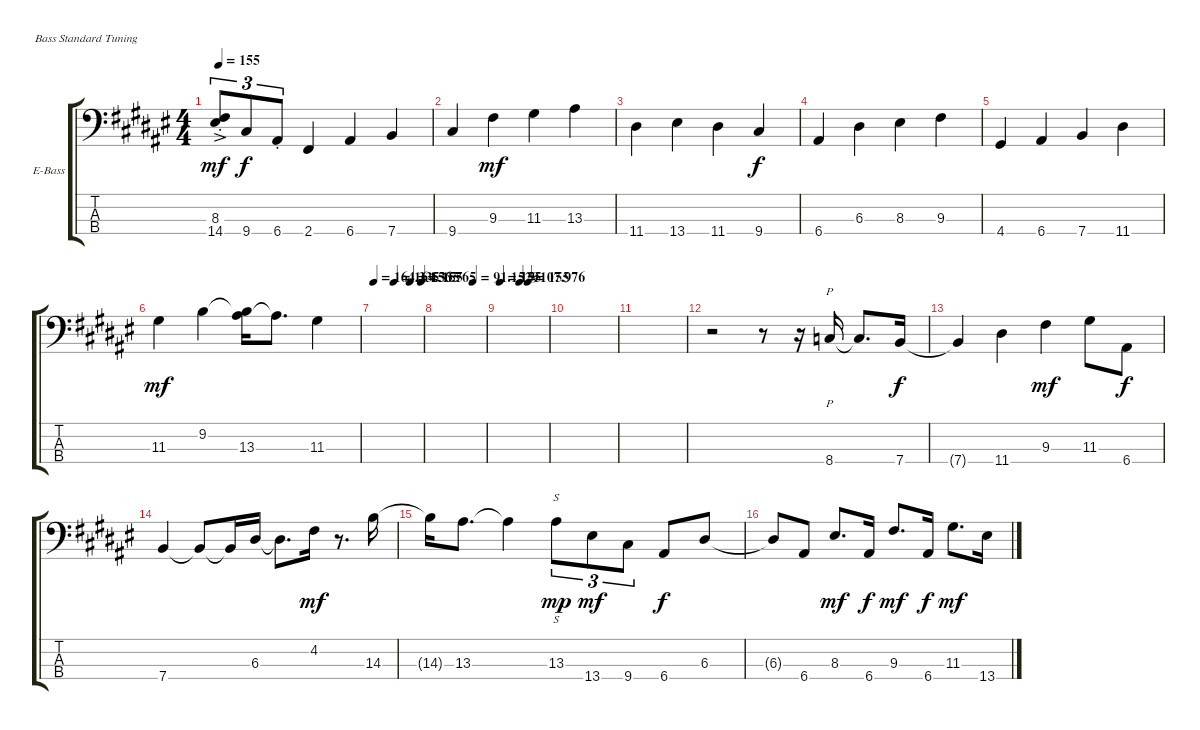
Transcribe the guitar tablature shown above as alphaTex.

\bracketExtendMode groupsimilarinstruments
\firstSystemTrackNameOrientation horizontal
\otherSystemsTrackNameOrientation horizontal
\track ("Bass" "E-Bass") {instrument electricbassfinger}
\staff {score tabs}
\tuning (G2 D2 A1 E1)
\ts (4 4)
\tempo 155
\clef f4
\ks f#
(8.3{t} 14.4{ac st}).8{tu (3 2) dy mf} 9.4.8{tu (3 2) dy f} 6.4{st}.8{tu (3 2)} 2.4.4 6.4.4 7.4.4 |
9.4.4 9.3.4{dy mf} 11.3.4 13.3.4 |
11.4.4 13.4.4 11.4.4 9.4.4{dy f} |
6.4.4 6.3.4 8.3.4 9.3.4 |
4.4.4 6.4.4 7.4.4 11.4.4 |
11.3.4{dy mf} 9.2.4 (9.2{t} 13.3).16 13.3{t}.8{d} 11.3.4 |
\tempo
164.335
\tempo (164.335 0.4125)
\tempo (156.765 0.75)
\tempo (155 0.98125)
|
\tempo (91.1529 0.75)
|
\tempo (155 0.01875)
\tempo (107.976 0.41875)
\tempo (155 0.59375)
|
|
|
r.2 r.8 r.16 8.4.16{p} 8.4{t}.8{d} 7.4.16{dy f} |
7.4{t}.4 11.4.4 9.3.4{dy mf} 11.3.8 6.4.8{dy f} |
7.4.4 7.4{t}.8 7.4{t}.16 6.3.16 6.3{t}.8{d} 4.2.16{dy mf} r.8{d} 14.3.16 |
14.3{t}.16 13.3.8{d} 13.3{t}.4 13.3.8{s tu (3 2) dy mp} 13.4.8{tu (3 2) dy mf} 9.4.8{tu (3 2)} 6.4.8{dy f} 6.3.8 |
6.3{t}.8 6.4.8 8.3.8{d dy mf} 6.4.16{dy f} 9.3.8{d dy mf} 6.4.16{dy f} 11.3.8{d dy mf} 13.4.16
